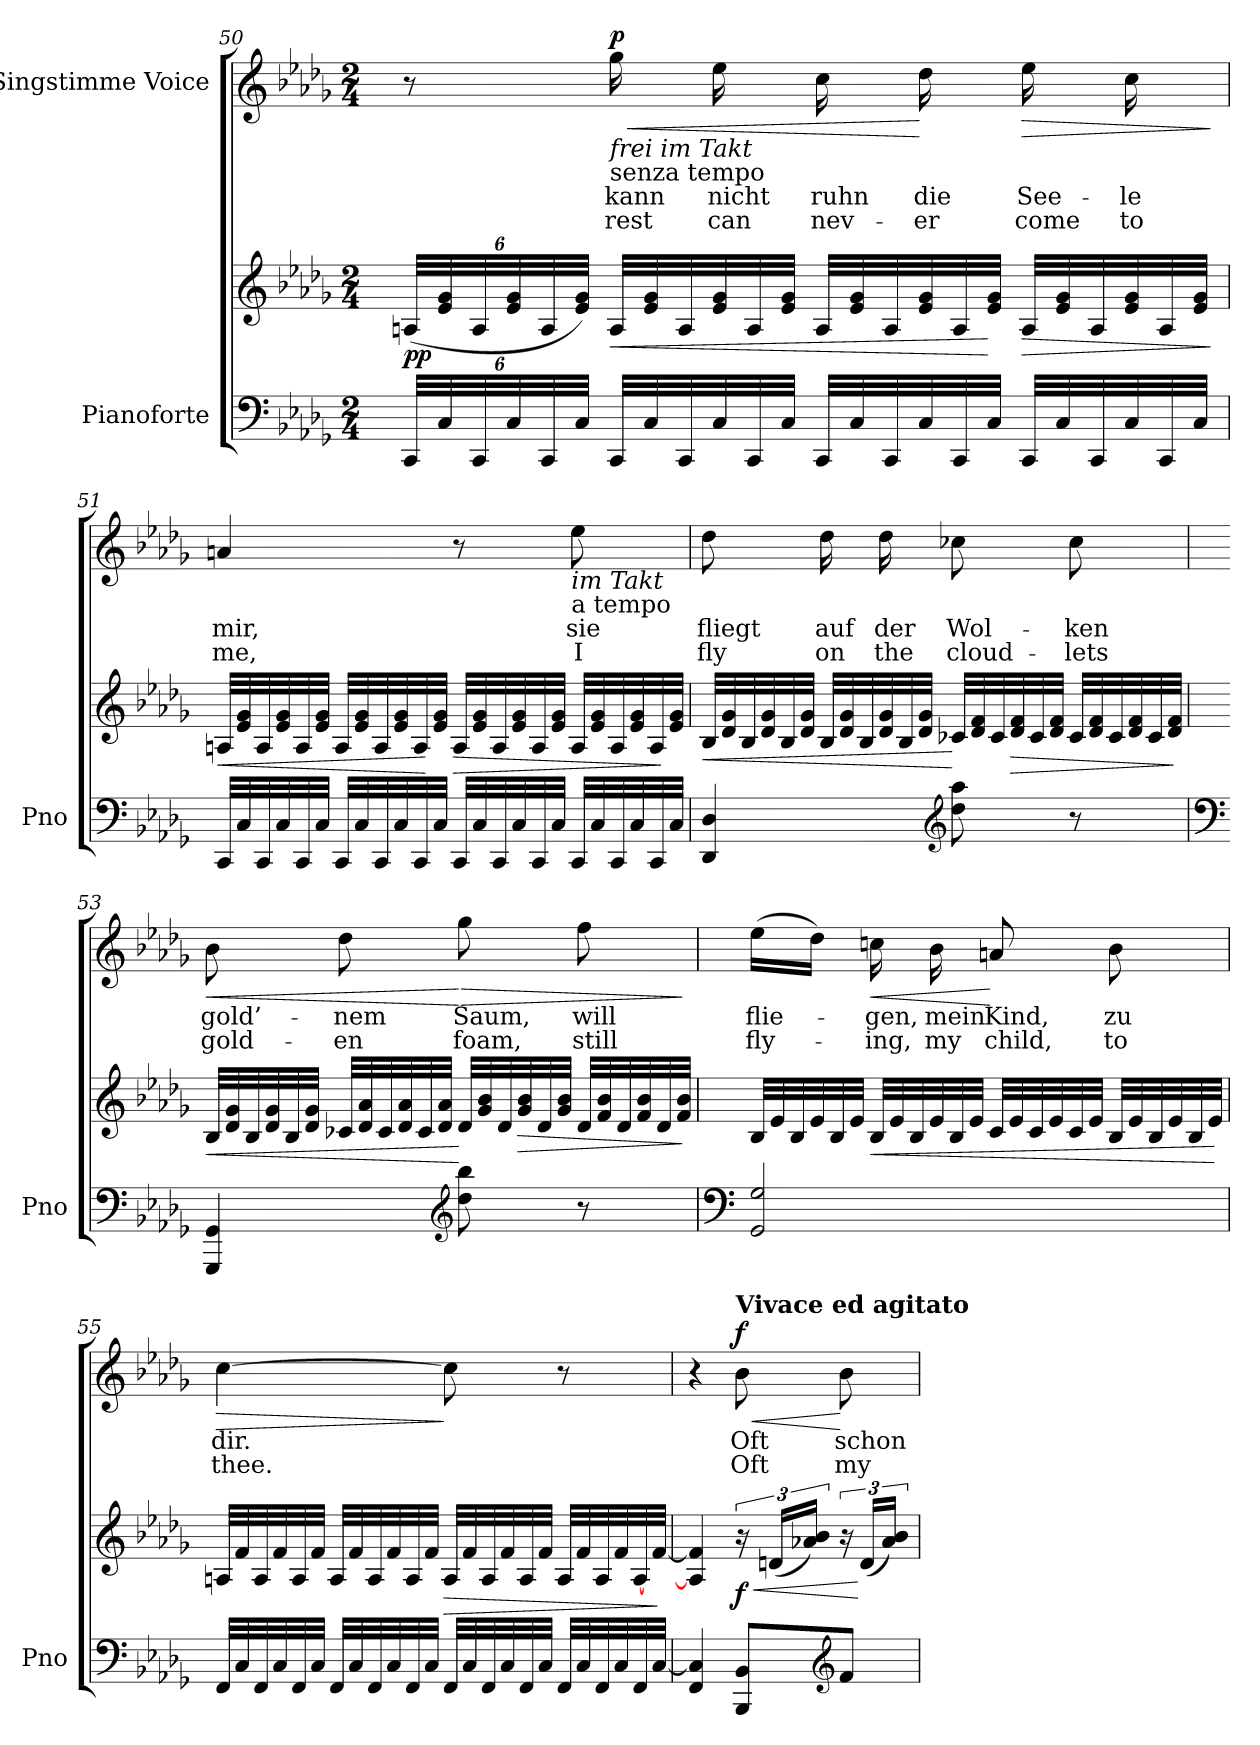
**kern	**kern	**dynam	**kern	**text	**text	**dynam
*part2	*part2	*part2	*part1	*part1	*part1	*part1
*staff3	*staff2	*staff2/3	*staff1	*staff1	*staff1	*staff1
*I"Pianoforte	*	*	*I"Singstimme Voice	*	*	*
*I'Pno	*	*	*	*	*	*
!!LO:PB:g=z
*clefF4	*clefG2	*	*clefG2	*	*	*
*k[b-e-a-d-g-]	*k[b-e-a-d-g-]	*	*k[b-e-a-d-g-]	*	*	*
*M2/4	*M2/4	*	*M2/4	*	*	*
=50	=50	=50	=50	=50	=50	=50
!	!	!LO:DY:b	!	!	!	!
48CC/LLL	(48An/LLL	pp	8r	.	.	.
48C/	48e-/ 48g-/	.	.	.	.	.
48CC/	48A/	.	.	.	.	.
48C/	48e-/ 48g-/	.	.	.	.	.
48CC/	48A/	.	.	.	.	.
48C/JJJ	48e-/ 48g-/JJJ)	.	.	.	.	.
*Xtuplet	*Xtuplet	*	*	*	*	*
!	!	!	!LO:TX:b:i:t=frei im Takt	!	!	!
!	!	!	!LO:TX:b:t=senza tempo	!	!	!
!	!	!LO:HP:b	!	!LO:LY:b	!LO:LY:b	!LO:HP:b
!	!	!	!	!	!	!LO:DY:n=1:a
48CC/LLL	48A/LLL	<	16gg-\	kann	rest	< p
48C/	48e-/ 48g-/	.	.	.	.	.
48CC/	48A/	.	.	.	.	.
!	!	!	!	!LO:LY:b	!LO:LY:b	!
48C/	48e-/ 48g-/	.	16ee-\	nicht	can	.
48CC/	48A/	.	.	.	.	.
48C/JJJ	48e-/ 48g-/JJJ	.	.	.	.	.
!	!	!	!	!LO:LY:b	!LO:LY:b	!
48CC/LLL	48A/LLL	.	16cc\	ruhn	nev-	.
48C/	48e-/ 48g-/	.	.	.	.	.
48CC/	48A/	.	.	.	.	.
!	!	!	!	!LO:LY:b	!LO:LY:b	!
48C/	48e-/ 48g-/	.	16dd-\	die	-er	[
48CC/	48A/	.	.	.	.	.
48C/JJJ	48e-/ 48g-/JJJ	[	.	.	.	.
!	!	!LO:HP:b	!	!LO:LY:b	!LO:LY:b	!LO:HP:b
48CC/LLL	48A/LLL	>	16ee-\	See-	come	>
48C/	48e-/ 48g-/	.	.	.	.	.
48CC/	48A/	.	.	.	.	.
!	!	!	!	!LO:LY:b	!LO:LY:b	!
48C/	48e-/ 48g-/	.	16cc\	-le	to	.
48CC/	48A/	.	.	.	.	.
48C/JJJ	48e-/ 48g-/JJJ	.	.	.	.	.
.	.	]	.	.	.	]
!!LO:LB:g=z
=51	=51	=51	=51	=51	=51	=51
!	!	!LO:HP:b	!	!LO:LY:b	!LO:LY:b	!
48CC/LLL	48An/LLL	<	4an/	mir,	me,	.
48C/	48e-/ 48g-/	.	.	.	.	.
48CC/	48A/	.	.	.	.	.
48C/	48e-/ 48g-/	.	.	.	.	.
48CC/	48A/	.	.	.	.	.
48C/JJJ	48e-/ 48g-/JJJ	.	.	.	.	.
48CC/LLL	48A/LLL	.	.	.	.	.
48C/	48e-/ 48g-/	.	.	.	.	.
48CC/	48A/	.	.	.	.	.
48C/	48e-/ 48g-/	.	.	.	.	.
48CC/	48A/	.	.	.	.	.
48C/JJJ	48e-/ 48g-/JJJ	[	.	.	.	.
!	!	!LO:HP:b	!	!	!	!
48CC/LLL	48A/LLL	>	8r	.	.	.
48C/	48e-/ 48g-/	.	.	.	.	.
48CC/	48A/	.	.	.	.	.
48C/	48e-/ 48g-/	.	.	.	.	.
48CC/	48A/	.	.	.	.	.
48C/JJJ	48e-/ 48g-/JJJ	.	.	.	.	.
!	!	!	!LO:TX:b:i:t=im Takt	!	!	!
!	!	!	!LO:TX:b:t=a tempo	!	!	!
!	!	!	!	!LO:LY:b	!LO:LY:b	!
48CC/LLL	48A/LLL	.	8ee-\	sie	I	.
48C/	48e-/ 48g-/	.	.	.	.	.
48CC/	48A/	.	.	.	.	.
48C/	48e-/ 48g-/	.	.	.	.	.
48CC/	48A/	.	.	.	.	.
48C/JJJ	48e-/ 48g-/JJJ	]	.	.	.	.
!!LO:LB:g=z
=52	=52	=52	=52	=52	=52	=52
!	!	!LO:HP:b	!	!LO:LY:b	!LO:LY:b	!
4DD-/ 4D-/	48B-/LLL	<	8dd-\	fliegt	fly	.
.	48d-/ 48g-/	.	.	.	.	.
.	48B-/	.	.	.	.	.
.	48d-/ 48g-/	.	.	.	.	.
.	48B-/	.	.	.	.	.
.	48d-/ 48g-/JJJ	.	.	.	.	.
!	!	!	!	!LO:LY:b	!LO:LY:b	!
.	48B-/LLL	.	16dd-\	auf	on	.
.	48d-/ 48g-/	.	.	.	.	.
.	48B-/	.	.	.	.	.
!	!	!	!	!LO:LY:b	!LO:LY:b	!
.	48d-/ 48g-/	.	16dd-\	der	the	.
.	48B-/	.	.	.	.	.
.	48d-/ 48g-/JJJ	.	.	.	.	.
*clefG2	*	*	*	*	*	*
!	!	!	!	!LO:LY:b	!LO:LY:b	!
8dd-\ 8aa-\	48c-X/LLL	[	8cc-X\	Wol-	cloud-	.
.	48d-/ 48f/	.	.	.	.	.
.	48c-/	.	.	.	.	.
!	!	!LO:HP:b	!	!	!	!
.	48d-/ 48f/	>	.	.	.	.
.	48c-/	.	.	.	.	.
.	48d-/ 48f/JJJ	.	.	.	.	.
!	!	!	!	!LO:LY:b	!LO:LY:b	!
8r	48c-/LLL	.	8cc-\	-ken	-lets	.
.	48d-/ 48f/	.	.	.	.	.
.	48c-/	.	.	.	.	.
.	48d-/ 48f/	.	.	.	.	.
.	48c-/	.	.	.	.	.
.	48d-/ 48f/JJJ	.	.	.	.	.
.	.	]	.	.	.	.
!!LO:LB:g=z
=53	=53	=53	=53	=53	=53	=53
*clefF4	*	*	*	*	*	*
!	!	!LO:HP:b	!	!LO:LY:b	!LO:LY:b	!LO:HP:b
4GGG-/ 4GG-/	48B-/LLL	<	8b-\	gold’-	gold-	<
.	48d-/ 48g-/	.	.	.	.	.
.	48B-/	.	.	.	.	.
.	48d-/ 48g-/	.	.	.	.	.
.	48B-/	.	.	.	.	.
.	48d-/ 48g-/JJJ	.	.	.	.	.
!	!	!	!	!LO:LY:b	!LO:LY:b	!
.	48c-X/LLL	.	8dd-\	-nem	-en	.
.	48d-/ 48a-/	.	.	.	.	.
.	48c-/	.	.	.	.	.
.	48d-/ 48a-/	.	.	.	.	.
.	48c-/	.	.	.	.	.
.	48d-/ 48a-/JJJ	.	.	.	.	.
*clefG2	*	*	*	*	*	*
!	!	!	!	!LO:LY:b	!LO:LY:b	!LO:HP:n=1:b
8dd-\ 8bb-\	48d-/LLL	[	8gg-\	Saum,	foam,	[ >
.	48g-/ 48b-/	.	.	.	.	.
.	48d-/	.	.	.	.	.
!	!	!LO:HP:b	!	!	!	!
.	48g-/ 48b-/	>	.	.	.	.
.	48d-/	.	.	.	.	.
.	48g-/ 48b-/JJJ	.	.	.	.	.
!	!	!	!	!LO:LY:b	!LO:LY:b	!
8r	48d-/LLL	.	8ff\	will	still	.
.	48f/ 48b-/	.	.	.	.	.
.	48d-/	.	.	.	.	.
.	48f/ 48b-/	.	.	.	.	.
.	48d-/	.	.	.	.	.
.	48f/ 48b-/JJJ	.	.	.	.	.
.	.	]	.	.	.	]
!!LO:LB:g=z
=54	=54	=54	=54	=54	=54	=54
*clefF4	*	*	*	*	*	*
!	!	!	!	!LO:LY:b	!LO:LY:b	!
2GG-/ 2G-/	48B-/LLL	.	(16ee-\LL	flie-	fly-	.
.	48e-/	.	.	.	.	.
.	48B-/	.	.	.	.	.
.	48e-/	.	16dd-\JJ)	.	.	.
.	48B-/	.	.	.	.	.
.	48e-/JJJ	.	.	.	.	.
!	!	!LO:HP:b	!	!LO:LY:b	!LO:LY:b	!LO:HP:b
.	48B-/LLL	<	16ccn\	-gen,	-ing,	<
.	48e-/	.	.	.	.	.
.	48B-/	.	.	.	.	.
!	!	!	!	!LO:LY:b	!LO:LY:b	!
.	48e-/	.	16b-\	mein	my	.
.	48B-/	.	.	.	.	.
.	48e-/JJJ	.	.	.	.	.
!	!	!	!	!LO:LY:b	!LO:LY:b	!
.	48c/LLL	.	8an/	Kind,	child,	[
.	48e-/	.	.	.	.	.
.	48c/	.	.	.	.	.
.	48e-/	.	.	.	.	.
.	48c/	.	.	.	.	.
.	48e-/JJJ	.	.	.	.	.
!	!	!	!	!LO:LY:b	!LO:LY:b	!
.	48B-/LLL	.	8b-\	zu	to	.
.	48e-/	.	.	.	.	.
.	48B-/	.	.	.	.	.
.	48e-/	.	.	.	.	.
.	48B-/	.	.	.	.	.
.	48e-/JJJ	.	.	.	.	.
.	.	[	.	.	.	.
!!LO:PB:g=z
=55	=55	=55	=55	=55	=55	=55
!	!	!	!	!LO:LY:b	!LO:LY:b	!LO:HP:b
48FF/LLL	48An/LLL	.	[4cc\	dir.	thee.	>
48C/	48f/	.	.	.	.	.
48FF/	48A/	.	.	.	.	.
48C/	48f/	.	.	.	.	.
48FF/	48A/	.	.	.	.	.
48C/JJJ	48f/JJJ	.	.	.	.	.
48FF/LLL	48A/LLL	.	.	.	.	.
48C/	48f/	.	.	.	.	.
48FF/	48A/	.	.	.	.	.
48C/	48f/	.	.	.	.	.
48FF/	48A/	.	.	.	.	.
48C/JJJ	48f/JJJ	.	.	.	.	.
!	!	!LO:HP:b	!	!	!	!
48FF/LLL	48A/LLL	>	8cc\]	.	.	]
48C/	48f/	.	.	.	.	.
48FF/	48A/	.	.	.	.	.
48C/	48f/	.	.	.	.	.
48FF/	48A/	.	.	.	.	.
48C/JJJ	48f/JJJ	.	.	.	.	.
48FF/LLL	48A/LLL	.	8r	.	.	.
48C/	48f/	.	.	.	.	.
48FF/	48A/	.	.	.	.	.
48C/	48f/	.	.	.	.	.
48FF/	[48A/	.	.	.	.	.
[>48C/JJJ	[>48f/JJJ	.	.	.	.	.
.	.	]	.	.	.	.
!!LO:LB:g=z
=56	=56	=56	=56	=56	=56	=56
4FF/ 4C/]	4An/] 4f/]	.	4r	.	.	.
*	*tuplet	*	*	*	*	*
!	!	!	!LO:TX:a:B:t=Vivace ed agitato	!	!	!
!	!	!LO:DY:b	!	!LO:LY:b	!LO:LY:b	!LO:HP:b
!	!	!	!	!	!	!LO:DY:n=1:a
8BBB-/ 8BB-/L	24r	f	8b-\	Oft	Oft	< f
!	!	!LO:HP:b	!	!	!	!
.	(24dn/LL	<	.	.	.	.
.	24a-X/ 24b-/JJ)	.	.	.	.	.
*clefG2	*	*	*	*	*	*
!	!	!	!	!LO:LY:b	!LO:LY:b	!
8f/J	24r	.	8b-\	schon	my	[
.	(24d/LL	[	.	.	.	.
.	24a-/ 24b-/JJ)	.	.	.	.	.
=	=	=	=	=	=	=
*-	*-	*-	*-	*-	*-	*-
